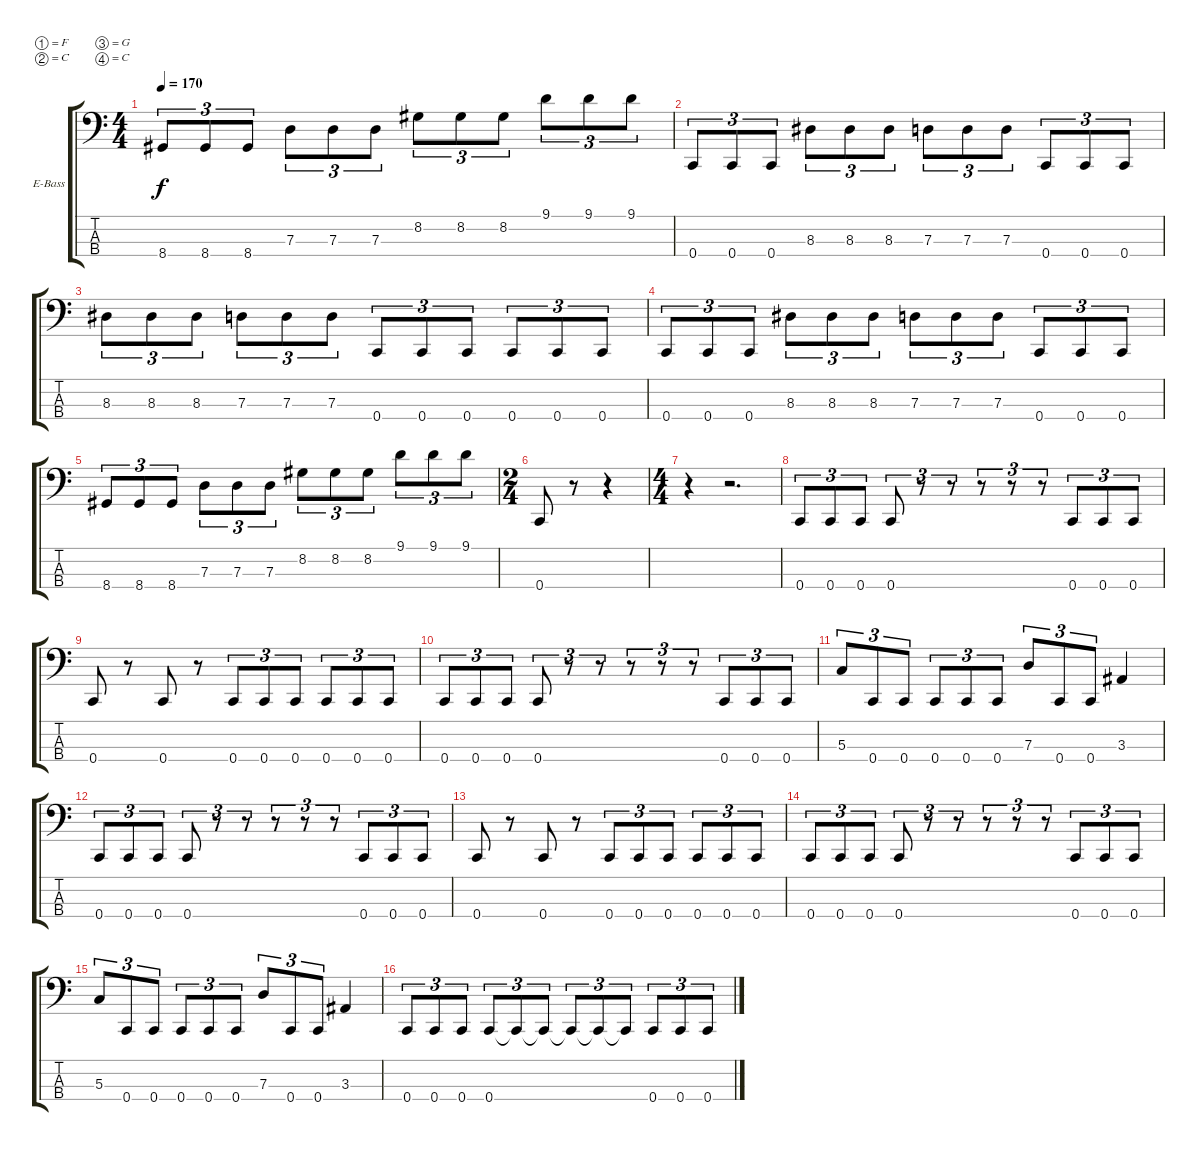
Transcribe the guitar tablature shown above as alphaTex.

\bracketExtendMode groupsimilarinstruments
\firstSystemTrackNameOrientation horizontal
\otherSystemsTrackNameOrientation horizontal
\track ("Track 3" "E-Bass") {instrument electricbasspick}
\staff {score tabs}
\tuning (F2 C2 G1 C1)
\ts (4 4)
\tempo 170
\clef f4
\ks c
8.4.8{tu (3 2) dy f} 8.4.8{tu (3 2)} 8.4.8{tu (3 2)} 7.3.8{tu (3 2)} 7.3.8{tu (3 2)} 7.3.8{tu (3 2)} 8.2.8{tu (3 2)} 8.2.8{tu (3 2)} 8.2.8{tu (3 2)} 9.1.8{tu (3 2)} 9.1.8{tu (3 2)} 9.1.8{tu (3 2)} |
0.4.8{tu (3 2)} 0.4.8{tu (3 2)} 0.4.8{tu (3 2)} 8.3.8{tu (3 2)} 8.3.8{tu (3 2)} 8.3.8{tu (3 2)} 7.3.8{tu (3 2)} 7.3.8{tu (3 2)} 7.3.8{tu (3 2)} 0.4.8{tu (3 2)} 0.4.8{tu (3 2)} 0.4.8{tu (3 2)} |
8.3.8{tu (3 2)} 8.3.8{tu (3 2)} 8.3.8{tu (3 2)} 7.3.8{tu (3 2)} 7.3.8{tu (3 2)} 7.3.8{tu (3 2)} 0.4.8{tu (3 2)} 0.4.8{tu (3 2)} 0.4.8{tu (3 2)} 0.4.8{tu (3 2)} 0.4.8{tu (3 2)} 0.4.8{tu (3 2)} |
0.4.8{tu (3 2)} 0.4.8{tu (3 2)} 0.4.8{tu (3 2)} 8.3.8{tu (3 2)} 8.3.8{tu (3 2)} 8.3.8{tu (3 2)} 7.3.8{tu (3 2)} 7.3.8{tu (3 2)} 7.3.8{tu (3 2)} 0.4.8{tu (3 2)} 0.4.8{tu (3 2)} 0.4.8{tu (3 2)} |
8.4.8{tu (3 2)} 8.4.8{tu (3 2)} 8.4.8{tu (3 2)} 7.3.8{tu (3 2)} 7.3.8{tu (3 2)} 7.3.8{tu (3 2)} 8.2.8{tu (3 2)} 8.2.8{tu (3 2)} 8.2.8{tu (3 2)} 9.1.8{tu (3 2)} 9.1.8{tu (3 2)} 9.1.8{tu (3 2)} |
\ts (2 4)
0.4.8 r.8 r.4 |
\ts (4 4)
r.4 r.2{d} |
0.4.8{tu (3 2)} 0.4.8{tu (3 2)} 0.4.8{tu (3 2)} 0.4.8{tu (3 2)} r.8{tu (3 2)} r.8{tu (3 2)} r.8{tu (3 2)} r.8{tu (3 2)} r.8{tu (3 2)} 0.4.8{tu (3 2)} 0.4.8{tu (3 2)} 0.4.8{tu (3 2)} |
0.4.8 r.8 0.4.8 r.8 0.4.8{tu (3 2)} 0.4.8{tu (3 2)} 0.4.8{tu (3 2)} 0.4.8{tu (3 2)} 0.4.8{tu (3 2)} 0.4.8{tu (3 2)} |
0.4.8{tu (3 2)} 0.4.8{tu (3 2)} 0.4.8{tu (3 2)} 0.4.8{tu (3 2)} r.8{tu (3 2)} r.8{tu (3 2)} r.8{tu (3 2)} r.8{tu (3 2)} r.8{tu (3 2)} 0.4.8{tu (3 2)} 0.4.8{tu (3 2)} 0.4.8{tu (3 2)} |
5.3.8{tu (3 2)} 0.4.8{tu (3 2)} 0.4.8{tu (3 2)} 0.4.8{tu (3 2)} 0.4.8{tu (3 2)} 0.4.8{tu (3 2)} 7.3.8{tu (3 2)} 0.4.8{tu (3 2)} 0.4.8{tu (3 2)} 3.3.4 |
0.4.8{tu (3 2)} 0.4.8{tu (3 2)} 0.4.8{tu (3 2)} 0.4.8{tu (3 2)} r.8{tu (3 2)} r.8{tu (3 2)} r.8{tu (3 2)} r.8{tu (3 2)} r.8{tu (3 2)} 0.4.8{tu (3 2)} 0.4.8{tu (3 2)} 0.4.8{tu (3 2)} |
0.4.8 r.8 0.4.8 r.8 0.4.8{tu (3 2)} 0.4.8{tu (3 2)} 0.4.8{tu (3 2)} 0.4.8{tu (3 2)} 0.4.8{tu (3 2)} 0.4.8{tu (3 2)} |
0.4.8{tu (3 2)} 0.4.8{tu (3 2)} 0.4.8{tu (3 2)} 0.4.8{tu (3 2)} r.8{tu (3 2)} r.8{tu (3 2)} r.8{tu (3 2)} r.8{tu (3 2)} r.8{tu (3 2)} 0.4.8{tu (3 2)} 0.4.8{tu (3 2)} 0.4.8{tu (3 2)} |
5.3.8{tu (3 2)} 0.4.8{tu (3 2)} 0.4.8{tu (3 2)} 0.4.8{tu (3 2)} 0.4.8{tu (3 2)} 0.4.8{tu (3 2)} 7.3.8{tu (3 2)} 0.4.8{tu (3 2)} 0.4.8{tu (3 2)} 3.3.4 |
0.4.8{tu (3 2)} 0.4.8{tu (3 2)} 0.4.8{tu (3 2)} 0.4.8{tu (3 2)} 0.4{t}.8{tu (3 2)} 0.4{t}.8{tu (3 2)} 0.4{t}.8{tu (3 2)} 0.4{t}.8{tu (3 2)} 0.4{t}.8{tu (3 2)} 0.4.8{tu (3 2)} 0.4.8{tu (3 2)} 0.4.8{tu (3 2)}
